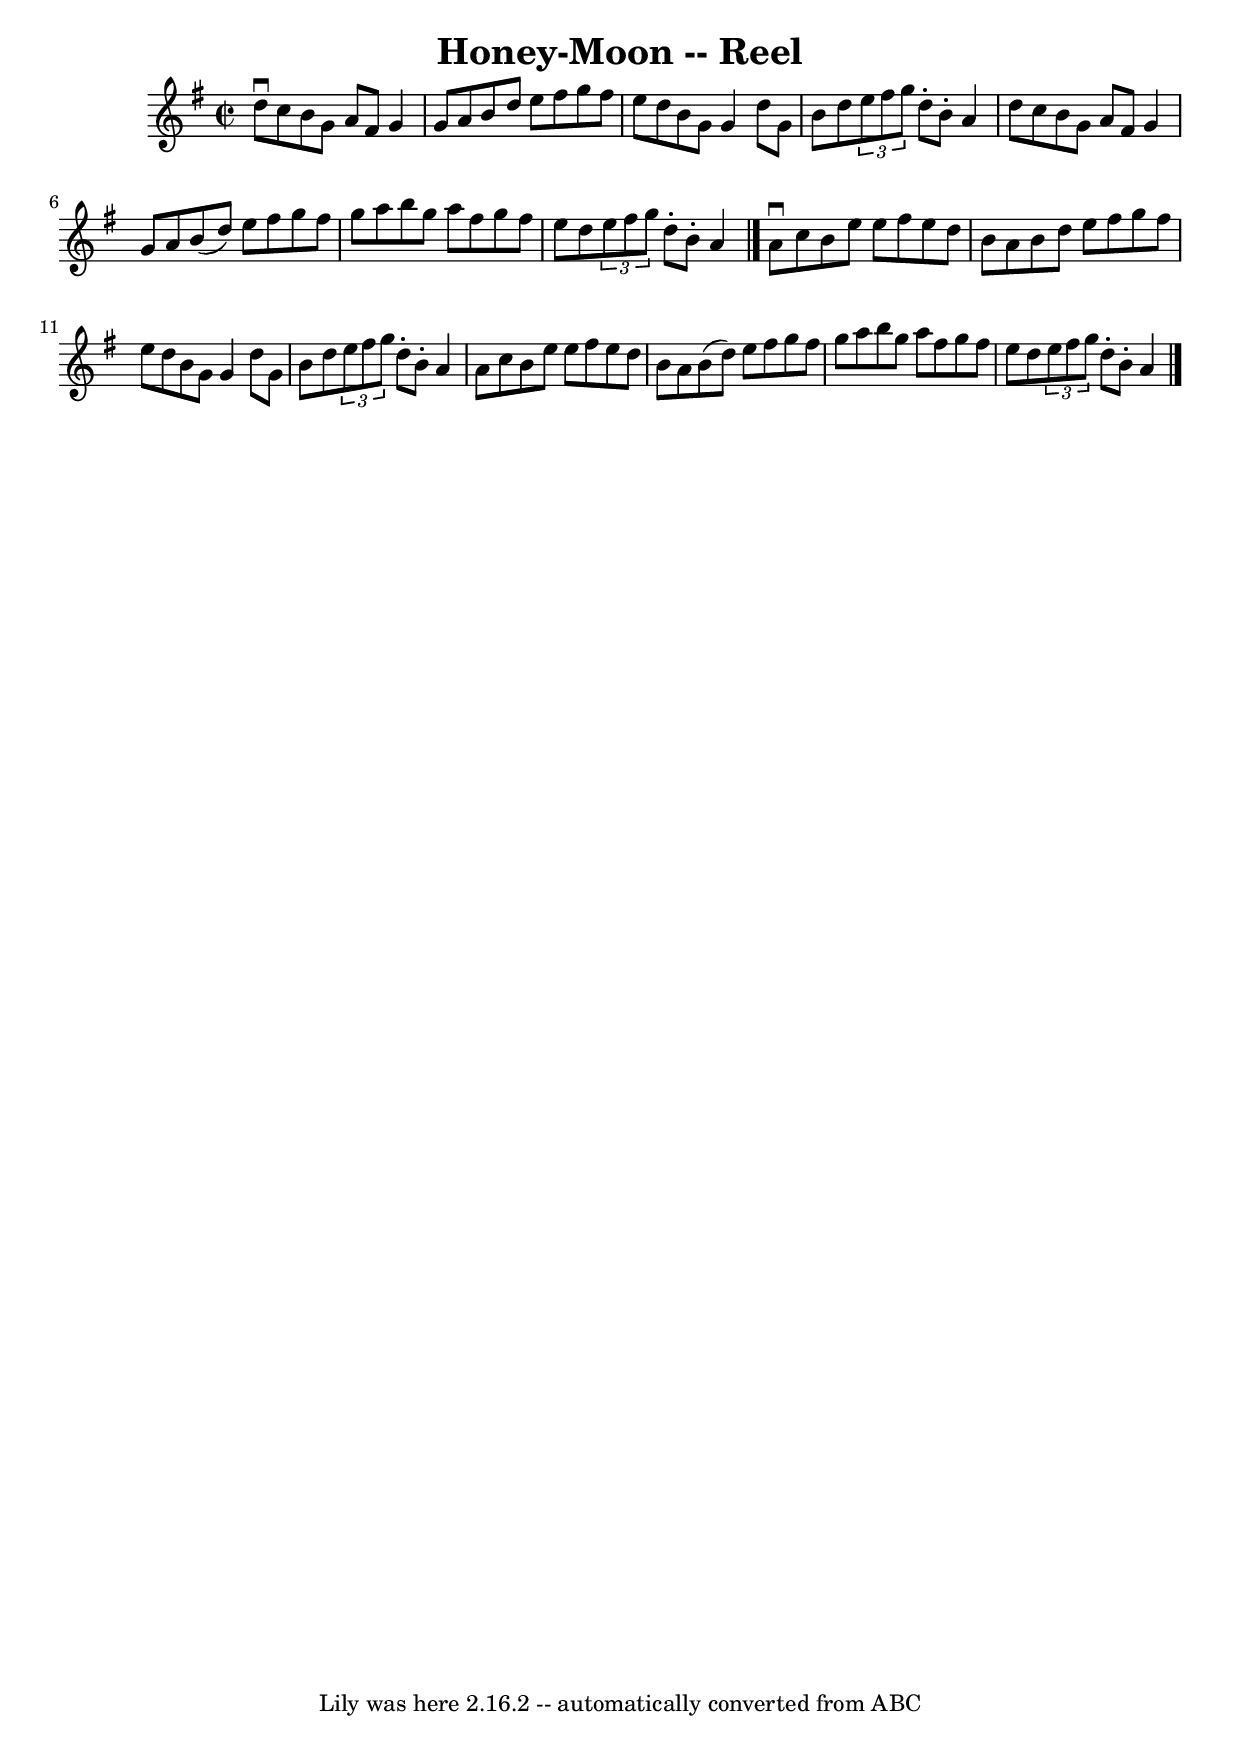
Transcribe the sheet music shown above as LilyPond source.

\version "2.16.2"
\include "Mammoth.ily"
\header {
  %% book = "Ryan's Mammoth Collection"
  crossRefNumber = "1"
  footnotes = ""
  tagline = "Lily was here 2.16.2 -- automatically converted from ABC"
  title = "Honey-Moon -- Reel"

}
voicedefault =  {


  \override Staff.TimeSignature #'style = #'C
  \time 2/2 
  \key g \major
 d''8^\downbow c''8  |
  b'8 g'8    
  a'8 fis'8 g'4 g'8 a'8    |
  b'8 d''8 e''8 fis''8   
  g''8 fis''8 e''8 d''8    |
  b'8 g'8 g'4 d''8 g'8  
  b'8 d''8    |
  \times 2/3 { e''8 fis''8 g''8  
	     } d''8 -.  
  b'8 -. a'4 d''8 c''8    |
  b'8 g'8 a'8 fis'8 g'4 
  g'8 a'8    |
  b'8 (d''8) e''8 fis''8 g''8 fis''8 
  g''8 a''8    |
  b''8 g''8 a''8 fis''8 g''8 fis''8  
  e''8 d''8    |
  \times 2/3 { e''8 fis''8 g''8  
	     } d''8 -. 
  b'8 -. a'4    \bar "|." a'8^\downbow c''8  |
  b'8 e''8  
  e''8 fis''8 e''8 d''8 b'8 a'8    |
  b'8 d''8    
  e''8 fis''8 g''8 fis''8 e''8 d''8    |
  b'8 g'8    
  g'4 d''8 g'8 b'8 d''8    |
  \times 2/3 { e''8 fis''8   
	       g''8  
	     } d''8 -. b'8 -. a'4 a'8 c''8    |
  b'8 e''8    
  e''8 fis''8 e''8 d''8 b'8 a'8    |
  b'8 (d''8)   
  e''8 fis''8 g''8 fis''8 g''8 a''8    |
  b''8 g''8    
  a''8 fis''8 g''8 fis''8 e''8 d''8    |
  \times 2/3 {   
    e''8 fis''8 g''8  
  } d''8 -. b'8 -. a'4      \bar "|."   

}

\score{
  <<

    \context Staff="default"
    {
      \voicedefault 
      
    }

  >>
  \layout {
    
  }
  \midi {
  }

}
